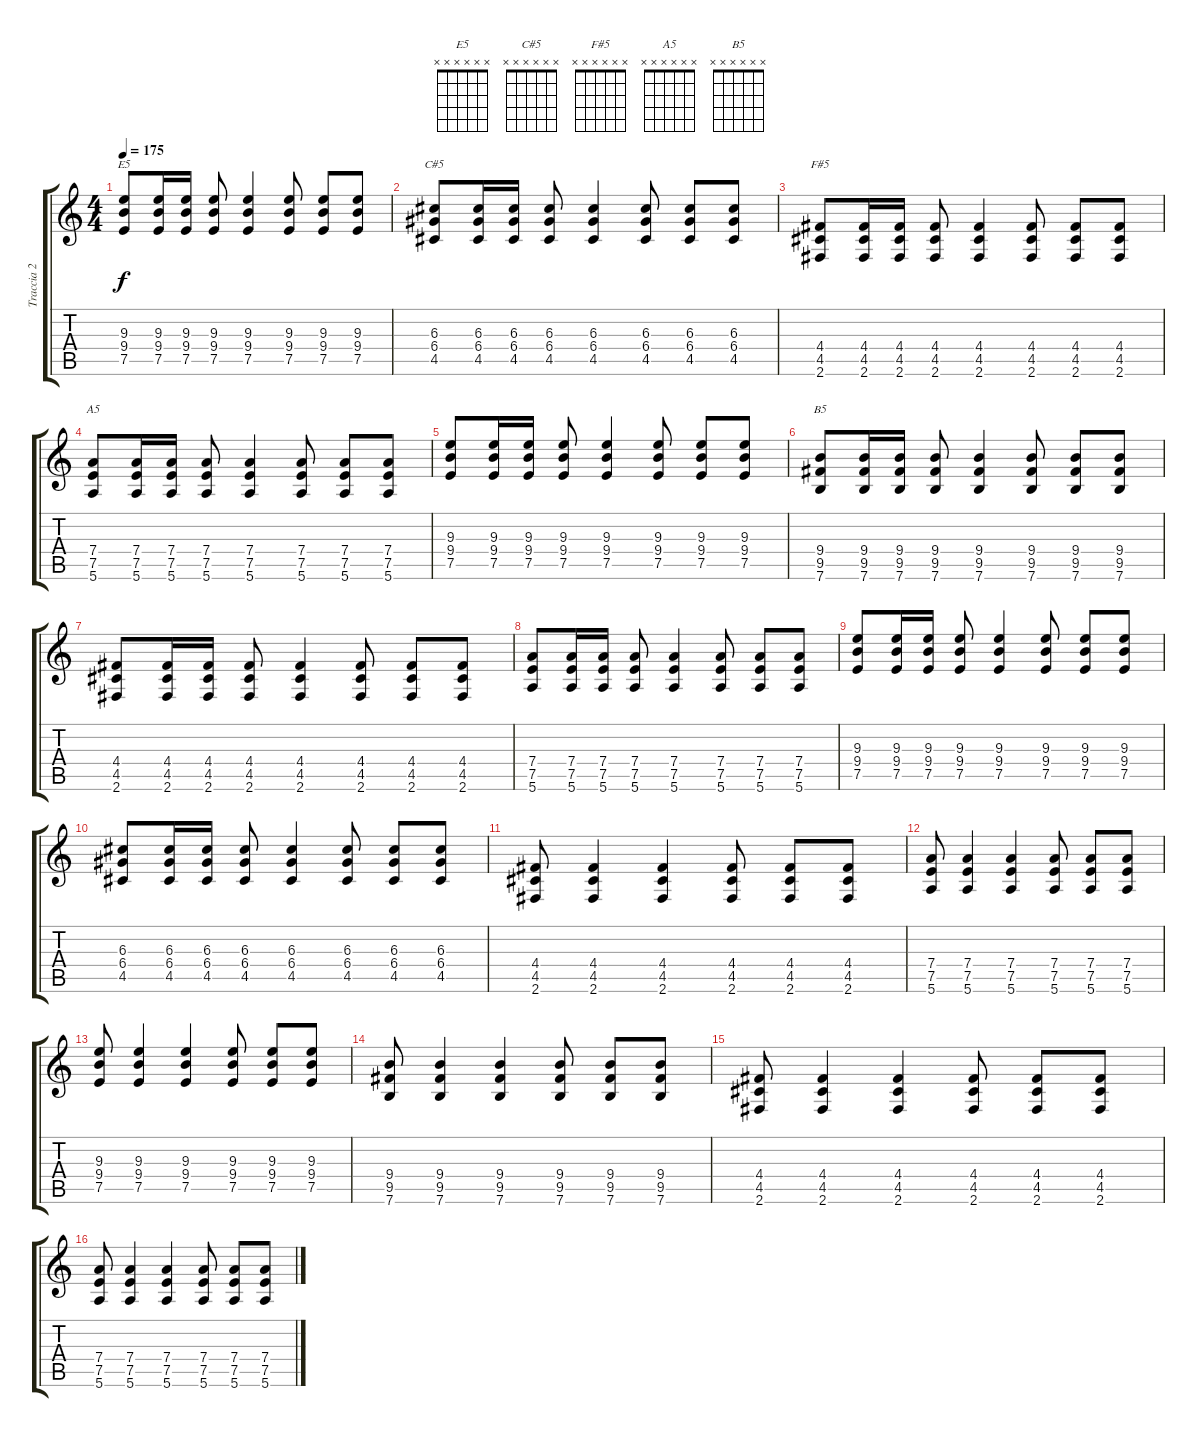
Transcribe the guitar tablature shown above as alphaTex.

\track ("Traccia 2" "Traccia 2") {instrument overdrivenguitar}
\staff {score tabs}
\tuning (E4 B3 G3 D3 A2 E2) {hide}
\chord ("E5" x x x x x x)
\chord ("C#5" x x x x x x)
\chord ("F#5" x x x x x x)
\chord ("A5" x x x x x x)
\chord ("B5" x x x x x x)
\ts (4 4)
\tempo 175
\clef g2
\ks c
(9.3 9.4 7.5).8{ch "E5" dy f} (9.3 9.4 7.5).16 (9.3 9.4 7.5).16 (9.3 9.4 7.5).8 (9.3 9.4 7.5).4 (9.3 9.4 7.5).8 (9.3 9.4 7.5).8 (9.3 9.4 7.5).8 |
(6.3 6.4 4.5).8{ch "C#5"} (6.3 6.4 4.5).16 (6.3 6.4 4.5).16 (6.3 6.4 4.5).8 (6.3 6.4 4.5).4 (6.3 6.4 4.5).8 (6.3 6.4 4.5).8 (6.3 6.4 4.5).8 |
(4.4 4.5 2.6).8{ch "F#5"} (4.4 4.5 2.6).16 (4.4 4.5 2.6).16 (4.4 4.5 2.6).8 (4.4 4.5 2.6).4 (4.4 4.5 2.6).8 (4.4 4.5 2.6).8 (4.4 4.5 2.6).8 |
(7.4 7.5 5.6).8{ch "A5"} (7.4 7.5 5.6).16 (7.4 7.5 5.6).16 (7.4 7.5 5.6).8 (7.4 7.5 5.6).4 (7.4 7.5 5.6).8 (7.4 7.5 5.6).8 (7.4 7.5 5.6).8 |
(9.3 9.4 7.5).8 (9.3 9.4 7.5).16 (9.3 9.4 7.5).16 (9.3 9.4 7.5).8 (9.3 9.4 7.5).4 (9.3 9.4 7.5).8 (9.3 9.4 7.5).8 (9.3 9.4 7.5).8 |
(9.4 9.5 7.6).8{ch "B5"} (9.4 9.5 7.6).16 (9.4 9.5 7.6).16 (9.4 9.5 7.6).8 (9.4 9.5 7.6).4 (9.4 9.5 7.6).8 (9.4 9.5 7.6).8 (9.4 9.5 7.6).8 |
(4.4 4.5 2.6).8 (4.4 4.5 2.6).16 (4.4 4.5 2.6).16 (4.4 4.5 2.6).8 (4.4 4.5 2.6).4 (4.4 4.5 2.6).8 (4.4 4.5 2.6).8 (4.4 4.5 2.6).8 |
(7.4 7.5 5.6).8 (7.4 7.5 5.6).16 (7.4 7.5 5.6).16 (7.4 7.5 5.6).8 (7.4 7.5 5.6).4 (7.4 7.5 5.6).8 (7.4 7.5 5.6).8 (7.4 7.5 5.6).8 |
(9.3 9.4 7.5).8 (9.3 9.4 7.5).16 (9.3 9.4 7.5).16 (9.3 9.4 7.5).8 (9.3 9.4 7.5).4 (9.3 9.4 7.5).8 (9.3 9.4 7.5).8 (9.3 9.4 7.5).8 |
(6.3 6.4 4.5).8 (6.3 6.4 4.5).16 (6.3 6.4 4.5).16 (6.3 6.4 4.5).8 (6.3 6.4 4.5).4 (6.3 6.4 4.5).8 (6.3 6.4 4.5).8 (6.3 6.4 4.5).8 |
(4.4 4.5 2.6).8 (4.4 4.5 2.6).4 (4.4 4.5 2.6).4 (4.4 4.5 2.6).8 (4.4 4.5 2.6).8 (4.4 4.5 2.6).8 |
(7.4 7.5 5.6).8 (7.4 7.5 5.6).4 (7.4 7.5 5.6).4 (7.4 7.5 5.6).8 (7.4 7.5 5.6).8 (7.4 7.5 5.6).8 |
(9.3 9.4 7.5).8 (9.3 9.4 7.5).4 (9.3 9.4 7.5).4 (9.3 9.4 7.5).8 (9.3 9.4 7.5).8 (9.3 9.4 7.5).8 |
(9.4 9.5 7.6).8 (9.4 9.5 7.6).4 (9.4 9.5 7.6).4 (9.4 9.5 7.6).8 (9.4 9.5 7.6).8 (9.4 9.5 7.6).8 |
(4.4 4.5 2.6).8 (4.4 4.5 2.6).4 (4.4 4.5 2.6).4 (4.4 4.5 2.6).8 (4.4 4.5 2.6).8 (4.4 4.5 2.6).8 |
(7.4 7.5 5.6).8 (7.4 7.5 5.6).4 (7.4 7.5 5.6).4 (7.4 7.5 5.6).8 (7.4 7.5 5.6).8 (7.4 7.5 5.6).8
